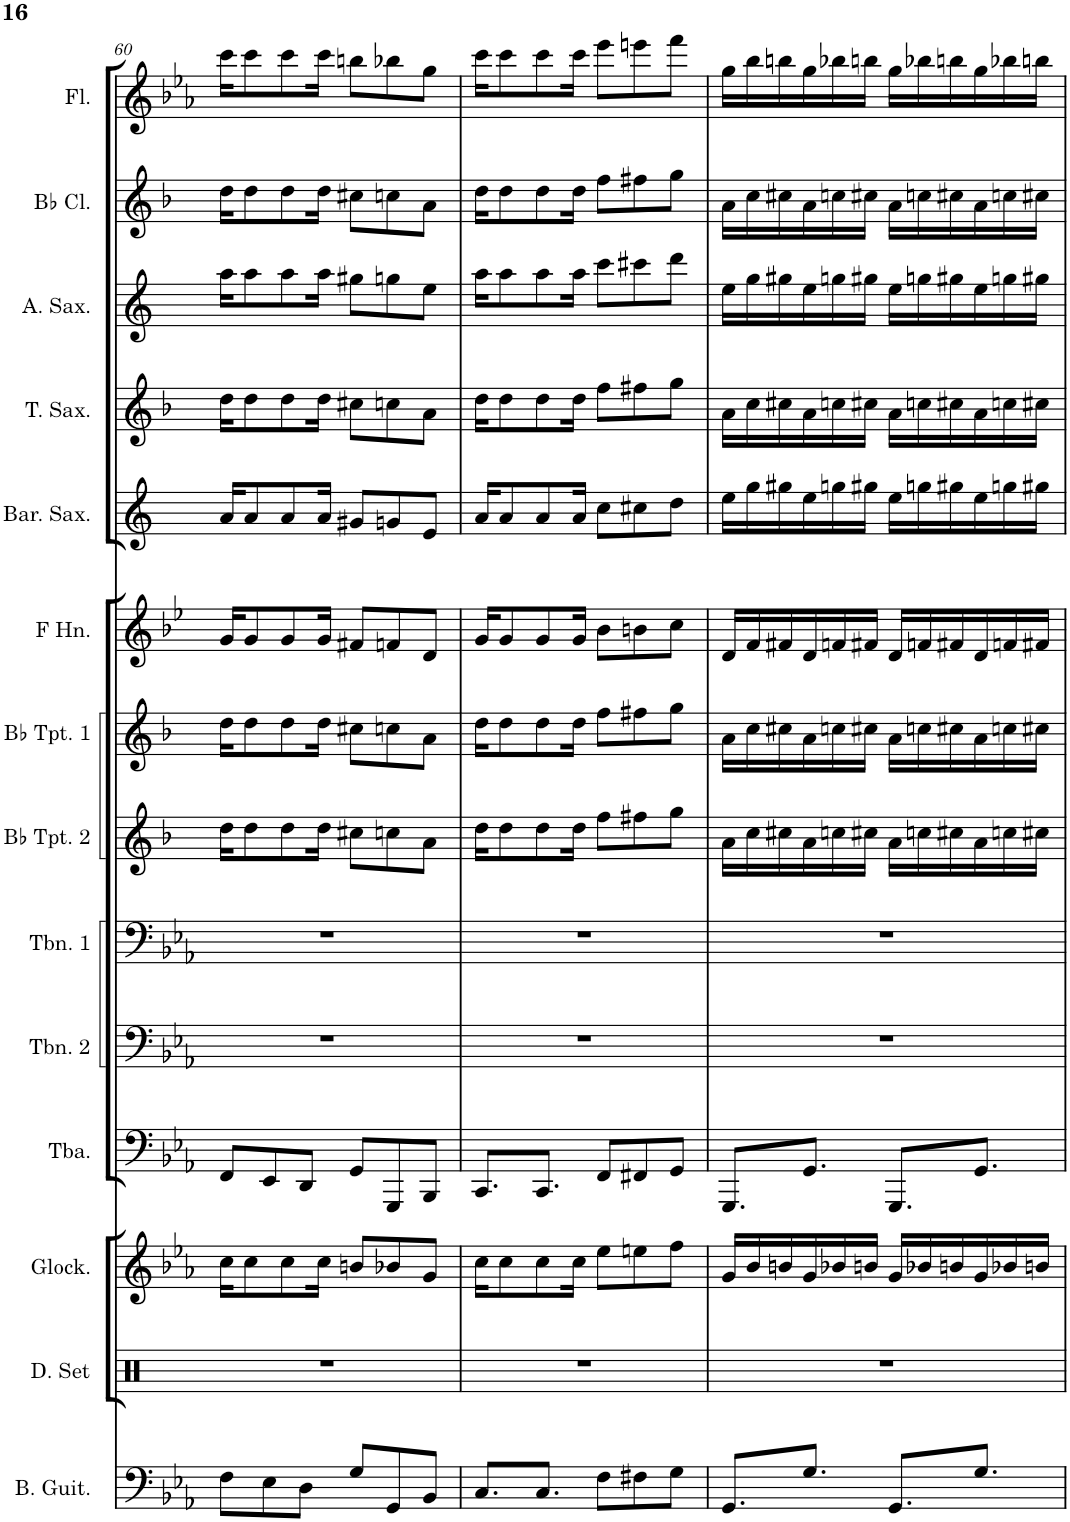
**kern	**kern	**kern	**kern	**kern	**kern	**kern	**kern	**kern	**kern	**kern	**kern	**kern	**kern
*part14	*part13	*part12	*part11	*part10	*part9	*part8	*part7	*part6	*part5	*part4	*part3	*part2	*part1
*staff14	*staff13	*staff12	*staff11	*staff10	*staff9	*staff8	*staff7	*staff6	*staff5	*staff4	*staff3	*staff2	*staff1
*I"Bass Guitar	*I"Drumset	*I"Glockenspiel	*I"Tuba	*I"Trombone 2	*I"Trombone 1	*I"Bb Trumpet 2	*I"Bb Trumpet 1	*I"Horn in F	*I"Baritone Saxophone	*I"Tenor Saxophone	*I"Alto Saxophone	*I"Bb Clarinet	*I"Flute
*I'B. Guit.	*I'D. Set	*I'Glock.	*I'Tba.	*I'Tbn. 2	*I'Tbn. 1	*I'Bb Tpt. 2	*I'Bb Tpt. 1	*	*I'Bar. Sax.	*I'T. Sax.	*I'A. Sax.	*I'Bb Cl.	*I'Fl.
!!LO:PB:g=z
*clefF4	*clefX	*clefG2	*clefF4	*clefF4	*clefF4	*clefG2	*clefG2	*clefG2	*clefG2	*clefG2	*clefG2	*clefG2	*clefG2
*Trd7c12	*	*Trd-14c-24	*	*	*	*Trd1c2	*Trd1c2	*Trd4c7	*Trd12c21	*Trd8c14	*Trd5c9	*Trd1c2	*
*k[b-e-a-]	*k[]	*k[b-e-a-]	*k[b-e-a-]	*k[b-e-a-]	*k[b-e-a-]	*k[b-]	*k[b-]	*k[b-e-]	*k[]	*k[b-]	*k[]	*k[b-]	*k[b-e-a-]
*M6/8	*M6/8	*M6/8	*M6/8	*M6/8	*M6/8	*M6/8	*M6/8	*M6/8	*M6/8	*M6/8	*M6/8	*M6/8	*M6/8
=60	=60	=60	=60	=60	=60	=60	=60	=60	=60	=60	=60	=60	=60
8F\L	2.r	16cc\KL	8FF/L	2.r	2.r	16dd\KL	16dd\KL	16g/KL	16a/KL	16dd\KL	16aa\KL	16dd\KL	16ccc\KL
.	.	8cc\	.	.	.	8dd\	8dd\	8g/	8a/	8dd\	8aa\	8dd\	8ccc\
8E-\	.	.	8EE-/	.	.	.	.	.	.	.	.	.	.
.	.	8cc\	.	.	.	8dd\	8dd\	8g/	8a/	8dd\	8aa\	8dd\	8ccc\
8D\J	.	.	8DD/J	.	.	.	.	.	.	.	.	.	.
.	.	16cc\Jk	.	.	.	16dd\Jk	16dd\Jk	16g/Jk	16a/Jk	16dd\Jk	16aa\Jk	16dd\Jk	16ccc\Jk
8G/L	.	8bn/L	8GG/L	.	.	8cc#X\L	8cc#X\L	8f#X/L	8g#X/L	8cc#X\L	8gg#X\L	8cc#X\L	8bbn\L
8GG/	.	8b-X/	8GGG/	.	.	8ccn\	8ccn\	8fn/	8gn/	8ccn\	8ggn\	8ccn\	8bb-X\
8BB-/J	.	8g/J	8BBB-/J	.	.	8a\J	8a\J	8d/J	8e/J	8a\J	8ee\J	8a\J	8gg\J
=61	=61	=61	=61	=61	=61	=61	=61	=61	=61	=61	=61	=61	=61
8.C/L	2.r	16cc\KL	8.CC/L	2.r	2.r	16dd\KL	16dd\KL	16g/KL	16a/KL	16dd\KL	16aa\KL	16dd\KL	16ccc\KL
.	.	8cc\	.	.	.	8dd\	8dd\	8g/	8a/	8dd\	8aa\	8dd\	8ccc\
8.C/J	.	8cc\	8.CC/J	.	.	8dd\	8dd\	8g/	8a/	8dd\	8aa\	8dd\	8ccc\
.	.	16cc\Jk	.	.	.	16dd\Jk	16dd\Jk	16g/Jk	16a/Jk	16dd\Jk	16aa\Jk	16dd\Jk	16ccc\Jk
8F\L	.	8ee-\L	8FF/L	.	.	8ff\L	8ff\L	8b-\L	8cc\L	8ff\L	8ccc\L	8ff\L	8eee-\L
8F#X\	.	8een\	8FF#X/	.	.	8ff#X\	8ff#X\	8bn\	8cc#X\	8ff#X\	8ccc#X\	8ff#X\	8eeen\
8G\J	.	8ff\J	8GG/J	.	.	8gg\J	8gg\J	8cc\J	8dd\J	8gg\J	8ddd\J	8gg\J	8fff\J
=62	=62	=62	=62	=62	=62	=62	=62	=62	=62	=62	=62	=62	=62
8.GG/L	2.r	16g/LL	8.GGG/L	2.r	2.r	16a\LL	16a\LL	16d/LL	16ee\LL	16a\LL	16ee\LL	16a\LL	16gg\LL
.	.	16b-/	.	.	.	16cc\	16cc\	16f/	16gg\	16cc\	16gg\	16cc\	16bb-\
.	.	16bn/	.	.	.	16cc#X\	16cc#X\	16f#X/	16gg#X\	16cc#X\	16gg#X\	16cc#X\	16bbn\
8.G/J	.	16g/	8.GG/J	.	.	16a\	16a\	16d/	16ee\	16a\	16ee\	16a\	16gg\
.	.	16b-X/	.	.	.	16ccn\	16ccn\	16fn/	16ggn\	16ccn\	16ggn\	16ccn\	16bb-X\
.	.	16bn/JJ	.	.	.	16cc#X\JJ	16cc#X\JJ	16f#X/JJ	16gg#X\JJ	16cc#X\JJ	16gg#X\JJ	16cc#X\JJ	16bbn\JJ
8.GG/L	.	16g/LL	8.GGG/L	.	.	16a\LL	16a\LL	16d/LL	16ee\LL	16a\LL	16ee\LL	16a\LL	16gg\LL
.	.	16b-X/	.	.	.	16ccn\	16ccn\	16fn/	16ggn\	16ccn\	16ggn\	16ccn\	16bb-X\
.	.	16bn/	.	.	.	16cc#X\	16cc#X\	16f#X/	16gg#X\	16cc#X\	16gg#X\	16cc#X\	16bbn\
8.G/J	.	16g/	8.GG/J	.	.	16a\	16a\	16d/	16ee\	16a\	16ee\	16a\	16gg\
.	.	16b-X/	.	.	.	16ccn\	16ccn\	16fn/	16ggn\	16ccn\	16ggn\	16ccn\	16bb-X\
.	.	16bn/JJ	.	.	.	16cc#X\JJ	16cc#X\JJ	16f#X/JJ	16gg#X\JJ	16cc#X\JJ	16gg#X\JJ	16cc#X\JJ	16bbn\JJ
=	=	=	=	=	=	=	=	=	=	=	=	=	=
*-	*-	*-	*-	*-	*-	*-	*-	*-	*-	*-	*-	*-	*-
